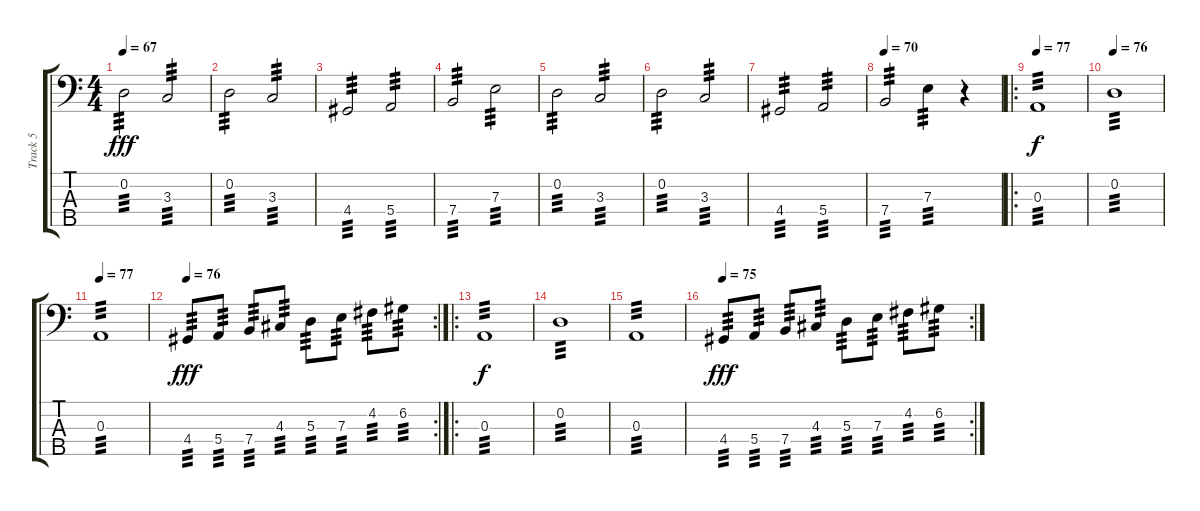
\track ("Track 5" "Track 5") {instrument electricbassfinger}
\staff {score tabs}
\tuning (G2 D2 A1 E1 B0) {hide}
\ts (4 4)
\tempo 67
\clef f4
\ks c
0.2.2{tp 3 dy fff instrument electricbassfinger} 3.3.2{tp 3} |
0.2.2{tp 3} 3.3.2{tp 3} |
4.4.2{tp 3} 5.4.2{tp 3} |
7.4.2{tp 3} 7.3.2{tp 3} |
0.2.2{tp 3} 3.3.2{tp 3} |
0.2.2{tp 3} 3.3.2{tp 3} |
4.4.2{tp 3} 5.4.2{tp 3} |
\tempo 70
7.4.2{tp 3} 7.3.4{tp 3} r.4 |
\ro
\tempo 77
0.3.1{tp 3 dy f} |
\tempo 76
0.2.1{tp 3} |
\tempo 77
0.3.1{tp 3} |
\rc 2
\tempo 76
4.4.8{tp 3 dy fff} 5.4.8{tp 3} 7.4.8{tp 3} 4.3.8{tp 3} 5.3.8{tp 3} 7.3.8{tp 3} 4.2.8{tp 3} 6.2.8{tp 3} |
\ro
0.3.1{tp 3 dy f} |
0.2.1{tp 3} |
0.3.1{tp 3} |
\rc 2
\tempo 75
4.4.8{tp 3 dy fff} 5.4.8{tp 3} 7.4.8{tp 3} 4.3.8{tp 3} 5.3.8{tp 3} 7.3.8{tp 3} 4.2.8{tp 3} 6.2.8{tp 3}
